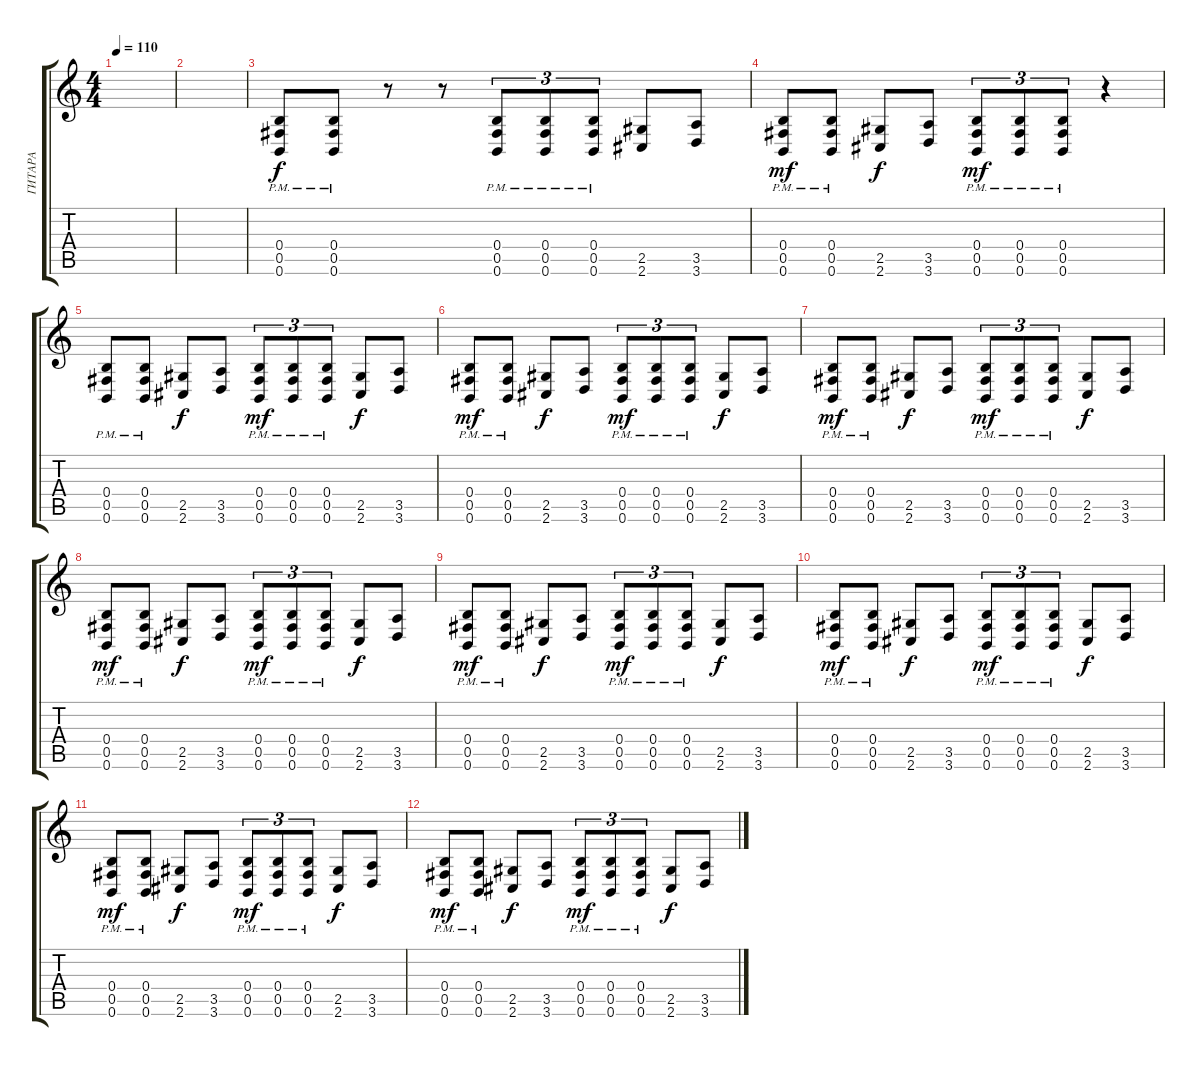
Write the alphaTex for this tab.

\track ("ГИТАРА" "ГИТАРА") {instrument distortionguitar}
\staff {score tabs}
\tuning (Db4 Ab3 E3 B2 Gb2 B1) {hide}
\ts (4 4)
\tempo 110
\clef g2
\ks c
|
|
(0.4{pm} 0.5{pm} 0.6).8 (0.4{pm} 0.5{pm} 0.6).8 r.8 r.8 (0.4{pm} 0.5{pm} 0.6).8{tu (3 2)} (0.4{pm} 0.5{pm} 0.6).8{tu (3 2)} (0.4{pm} 0.5{pm} 0.6).8{tu (3 2)} (2.5 2.6).8{dy f} (3.5 3.6).8 |
(0.4{pm} 0.5{pm} 0.6).8{dy mf} (0.4{pm} 0.5{pm} 0.6).8 (2.5 2.6).8{dy f} (3.5 3.6).8 (0.4{pm} 0.5{pm} 0.6).8{tu (3 2) dy mf} (0.4{pm} 0.5{pm} 0.6).8{tu (3 2)} (0.4{pm} 0.5{pm} 0.6).8{tu (3 2)} r.4 |
(0.4{pm} 0.5{pm} 0.6).8 (0.4{pm} 0.5{pm} 0.6).8 (2.5 2.6).8{dy f} (3.5 3.6).8 (0.4{pm} 0.5{pm} 0.6).8{tu (3 2) dy mf} (0.4{pm} 0.5{pm} 0.6).8{tu (3 2)} (0.4{pm} 0.5{pm} 0.6).8{tu (3 2)} (2.5 2.6).8{dy f} (3.5 3.6).8 |
(0.4{pm} 0.5{pm} 0.6).8{dy mf} (0.4{pm} 0.5{pm} 0.6).8 (2.5 2.6).8{dy f} (3.5 3.6).8 (0.4{pm} 0.5{pm} 0.6).8{tu (3 2) dy mf} (0.4{pm} 0.5{pm} 0.6).8{tu (3 2)} (0.4{pm} 0.5{pm} 0.6).8{tu (3 2)} (2.5 2.6).8{dy f} (3.5 3.6).8 |
(0.4{pm} 0.5{pm} 0.6).8{dy mf} (0.4{pm} 0.5{pm} 0.6).8 (2.5 2.6).8{dy f} (3.5 3.6).8 (0.4{pm} 0.5{pm} 0.6).8{tu (3 2) dy mf} (0.4{pm} 0.5{pm} 0.6).8{tu (3 2)} (0.4{pm} 0.5{pm} 0.6).8{tu (3 2)} (2.5 2.6).8{dy f} (3.5 3.6).8 |
(0.4{pm} 0.5{pm} 0.6).8{dy mf} (0.4{pm} 0.5{pm} 0.6).8 (2.5 2.6).8{dy f} (3.5 3.6).8 (0.4{pm} 0.5{pm} 0.6).8{tu (3 2) dy mf} (0.4{pm} 0.5{pm} 0.6).8{tu (3 2)} (0.4{pm} 0.5{pm} 0.6).8{tu (3 2)} (2.5 2.6).8{dy f} (3.5 3.6).8 |
(0.4{pm} 0.5{pm} 0.6).8{dy mf} (0.4{pm} 0.5{pm} 0.6).8 (2.5 2.6).8{dy f} (3.5 3.6).8 (0.4{pm} 0.5{pm} 0.6).8{tu (3 2) dy mf} (0.4{pm} 0.5{pm} 0.6).8{tu (3 2)} (0.4{pm} 0.5{pm} 0.6).8{tu (3 2)} (2.5 2.6).8{dy f} (3.5 3.6).8 |
(0.4{pm} 0.5{pm} 0.6).8{dy mf} (0.4{pm} 0.5{pm} 0.6).8 (2.5 2.6).8{dy f} (3.5 3.6).8 (0.4{pm} 0.5{pm} 0.6).8{tu (3 2) dy mf} (0.4{pm} 0.5{pm} 0.6).8{tu (3 2)} (0.4{pm} 0.5{pm} 0.6).8{tu (3 2)} (2.5 2.6).8{dy f} (3.5 3.6).8 |
(0.4{pm} 0.5{pm} 0.6).8{dy mf} (0.4{pm} 0.5{pm} 0.6).8 (2.5 2.6).8{dy f} (3.5 3.6).8 (0.4{pm} 0.5{pm} 0.6).8{tu (3 2) dy mf} (0.4{pm} 0.5{pm} 0.6).8{tu (3 2)} (0.4{pm} 0.5{pm} 0.6).8{tu (3 2)} (2.5 2.6).8{dy f} (3.5 3.6).8 |
(0.4{pm} 0.5{pm} 0.6).8{dy mf} (0.4{pm} 0.5{pm} 0.6).8 (2.5 2.6).8{dy f} (3.5 3.6).8 (0.4{pm} 0.5{pm} 0.6).8{tu (3 2) dy mf} (0.4{pm} 0.5{pm} 0.6).8{tu (3 2)} (0.4{pm} 0.5{pm} 0.6).8{tu (3 2)} (2.5 2.6).8{dy f} (3.5 3.6).8
